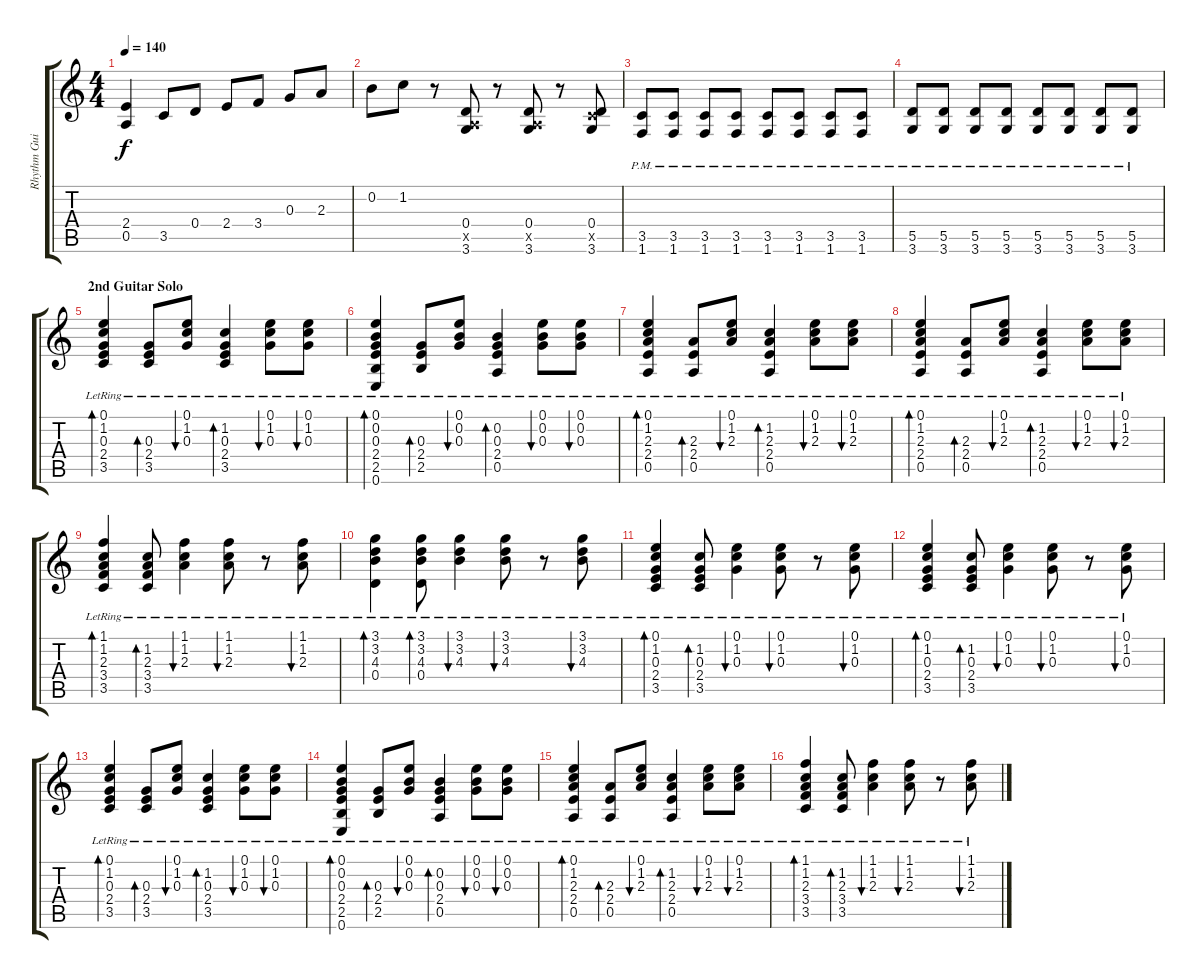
\track ("Rhythm Guitar" "Rhythm Gui") {instrument acousticguitarsteel}
\staff {score tabs}
\tuning (E4 B3 G3 D3 A2 E2) {hide}
\ts (4 4)
\tempo 140
\clef g2
\ks c
(2.4{t} 0.5{t}).4{dy f} 3.5.8 0.4.8 2.4.8 3.4.8 0.3.8 2.3.8 |
0.2.8 1.2.8 r.8 (0.4 0.5{x} 3.6).8 r.8 (0.4 0.5{x} 3.6).8 r.8 (0.4 3.5{x} 3.6).8 |
(3.5{pm} 1.6{pm}).8 (3.5{pm} 1.6{pm}).8 (3.5{pm} 1.6{pm}).8 (3.5{pm} 1.6{pm}).8 (3.5{pm} 1.6{pm}).8 (3.5{pm} 1.6{pm}).8 (3.5{pm} 1.6{pm}).8 (3.5{pm} 1.6{pm}).8 |
(5.5{pm} 3.6{pm}).8 (5.5{pm} 3.6{pm}).8 (5.5{pm} 3.6{pm}).8 (5.5{pm} 3.6{pm}).8 (5.5{pm} 3.6{pm}).8 (5.5{pm} 3.6{pm}).8 (5.5{pm} 3.6{pm}).8 (5.5{pm} 3.6{pm}).8 |
\section ("" "2nd Guitar Solo")
(0.1{lr} 1.2{lr} 0.3{lr} 2.4{lr} 3.5{lr}).4{bd 240} (0.3{lr} 2.4{lr} 3.5).8{bd 120} (0.1{lr} 1.2{lr} 0.3{lr}).8{bu 120} (1.2 0.3 2.4{lr} 3.5{lr}).4{bd 240} (0.1{lr} 1.2{lr} 0.3{lr}).8{bu 120} (0.1{lr} 1.2{lr} 0.3{lr}).8{bu 120} |
(0.1{lr} 0.2{lr} 0.3{lr} 2.4{lr} 2.5{lr} 0.6).4{bd 240} (0.3{lr} 2.4{lr} 2.5).8{bd 120} (0.1{lr} 0.2{lr} 0.3{lr}).8{bu 120} (0.2 0.3 2.4{lr} 0.5{lr}).4{bd 240} (0.1{lr} 0.2{lr} 0.3{lr}).8{bu 120} (0.1{lr} 0.2{lr} 0.3{lr}).8{bu 120} |
(0.1{lr} 1.2{lr} 2.3{lr} 2.4{lr} 0.5{lr}).4{bd 240} (2.3{lr} 2.4{lr} 0.5).8{bd 120} (0.1{lr} 1.2{lr} 2.3{lr}).8{bu 120} (1.2 2.3 2.4{lr} 0.5{lr}).4{bd 240} (0.1{lr} 1.2{lr} 2.3{lr}).8{bu 120} (0.1{lr} 1.2{lr} 2.3{lr}).8{bu 120} |
(0.1{lr} 1.2{lr} 2.3{lr} 2.4{lr} 0.5{lr}).4{bd 240} (2.3{lr} 2.4{lr} 0.5).8{bd 120} (0.1{lr} 1.2{lr} 2.3{lr}).8{bu 120} (1.2 2.3 2.4{lr} 0.5{lr}).4{bd 240} (0.1{lr} 1.2{lr} 2.3{lr}).8{bu 120} (0.1{lr} 1.2{lr} 2.3{lr}).8{bu 120} |
(1.1{lr} 1.2{lr} 2.3{lr} 3.4{lr} 3.5{lr}).4{bd 120} (1.2{lr} 2.3{lr} 3.4{lr} 3.5{lr}).8{bd 120} (1.1{lr} 1.2{lr} 2.3{lr}).4{bu 120} (1.1{lr} 1.2{lr} 2.3{lr}).8{bu 120} r.8 (1.1{lr} 1.2{lr} 2.3{lr}).8{bu 120} |
(3.1{lr} 3.2{lr} 4.3{lr} 0.4{lr}).4{bd 120} (3.1{lr} 3.2{lr} 4.3{lr} 0.4{lr}).8{bd 120} (3.1{lr} 3.2{lr} 4.3{lr}).4{bu 120} (3.1{lr} 3.2{lr} 4.3{lr}).8{bu 120} r.8 (3.1{lr} 3.2{lr} 4.3{lr}).8{bu 120} |
(0.1{lr} 1.2{lr} 0.3{lr} 2.4{lr} 3.5{lr}).4{bd 120} (1.2{lr} 0.3{lr} 2.4{lr} 3.5{lr}).8{bd 120} (0.1{lr} 1.2{lr} 0.3{lr}).4{bu 120} (0.1{lr} 1.2{lr} 0.3{lr}).8{bu 120} r.8 (0.1{lr} 1.2{lr} 0.3{lr}).8{bu 120} |
(0.1{lr} 1.2{lr} 0.3{lr} 2.4{lr} 3.5{lr}).4{bd 120} (1.2{lr} 0.3{lr} 2.4{lr} 3.5{lr}).8{bd 120} (0.1{lr} 1.2{lr} 0.3{lr}).4{bu 120} (0.1{lr} 1.2{lr} 0.3{lr}).8{bu 120} r.8 (0.1{lr} 1.2{lr} 0.3{lr}).8{bu 120} |
(0.1{lr} 1.2{lr} 0.3{lr} 2.4{lr} 3.5{lr}).4{bd 240} (0.3{lr} 2.4{lr} 3.5).8{bd 120} (0.1{lr} 1.2{lr} 0.3{lr}).8{bu 120} (1.2 0.3 2.4{lr} 3.5{lr}).4{bd 240} (0.1{lr} 1.2{lr} 0.3{lr}).8{bu 120} (0.1{lr} 1.2{lr} 0.3{lr}).8{bu 120} |
(0.1{lr} 0.2{lr} 0.3{lr} 2.4{lr} 2.5{lr} 0.6).4{bd 240} (0.3{lr} 2.4{lr} 2.5).8{bd 120} (0.1{lr} 0.2{lr} 0.3{lr}).8{bu 120} (0.2 0.3 2.4{lr} 0.5{lr}).4{bd 240} (0.1{lr} 0.2{lr} 0.3{lr}).8{bu 120} (0.1{lr} 0.2{lr} 0.3{lr}).8{bu 120} |
(0.1{lr} 1.2{lr} 2.3{lr} 2.4{lr} 0.5{lr}).4{bd 240} (2.3{lr} 2.4{lr} 0.5).8{bd 120} (0.1{lr} 1.2{lr} 2.3{lr}).8{bu 120} (1.2 2.3 2.4{lr} 0.5{lr}).4{bd 240} (0.1{lr} 1.2{lr} 2.3{lr}).8{bu 120} (0.1{lr} 1.2{lr} 2.3{lr}).8{bu 120} |
(1.1{lr} 1.2{lr} 2.3{lr} 3.4{lr} 3.5{lr}).4{bd 120} (1.2{lr} 2.3{lr} 3.4{lr} 3.5{lr}).8{bd 120} (1.1{lr} 1.2{lr} 2.3{lr}).4{bu 120} (1.1{lr} 1.2{lr} 2.3{lr}).8{bu 120} r.8 (1.1{lr} 1.2{lr} 2.3{lr}).8{bu 120}
